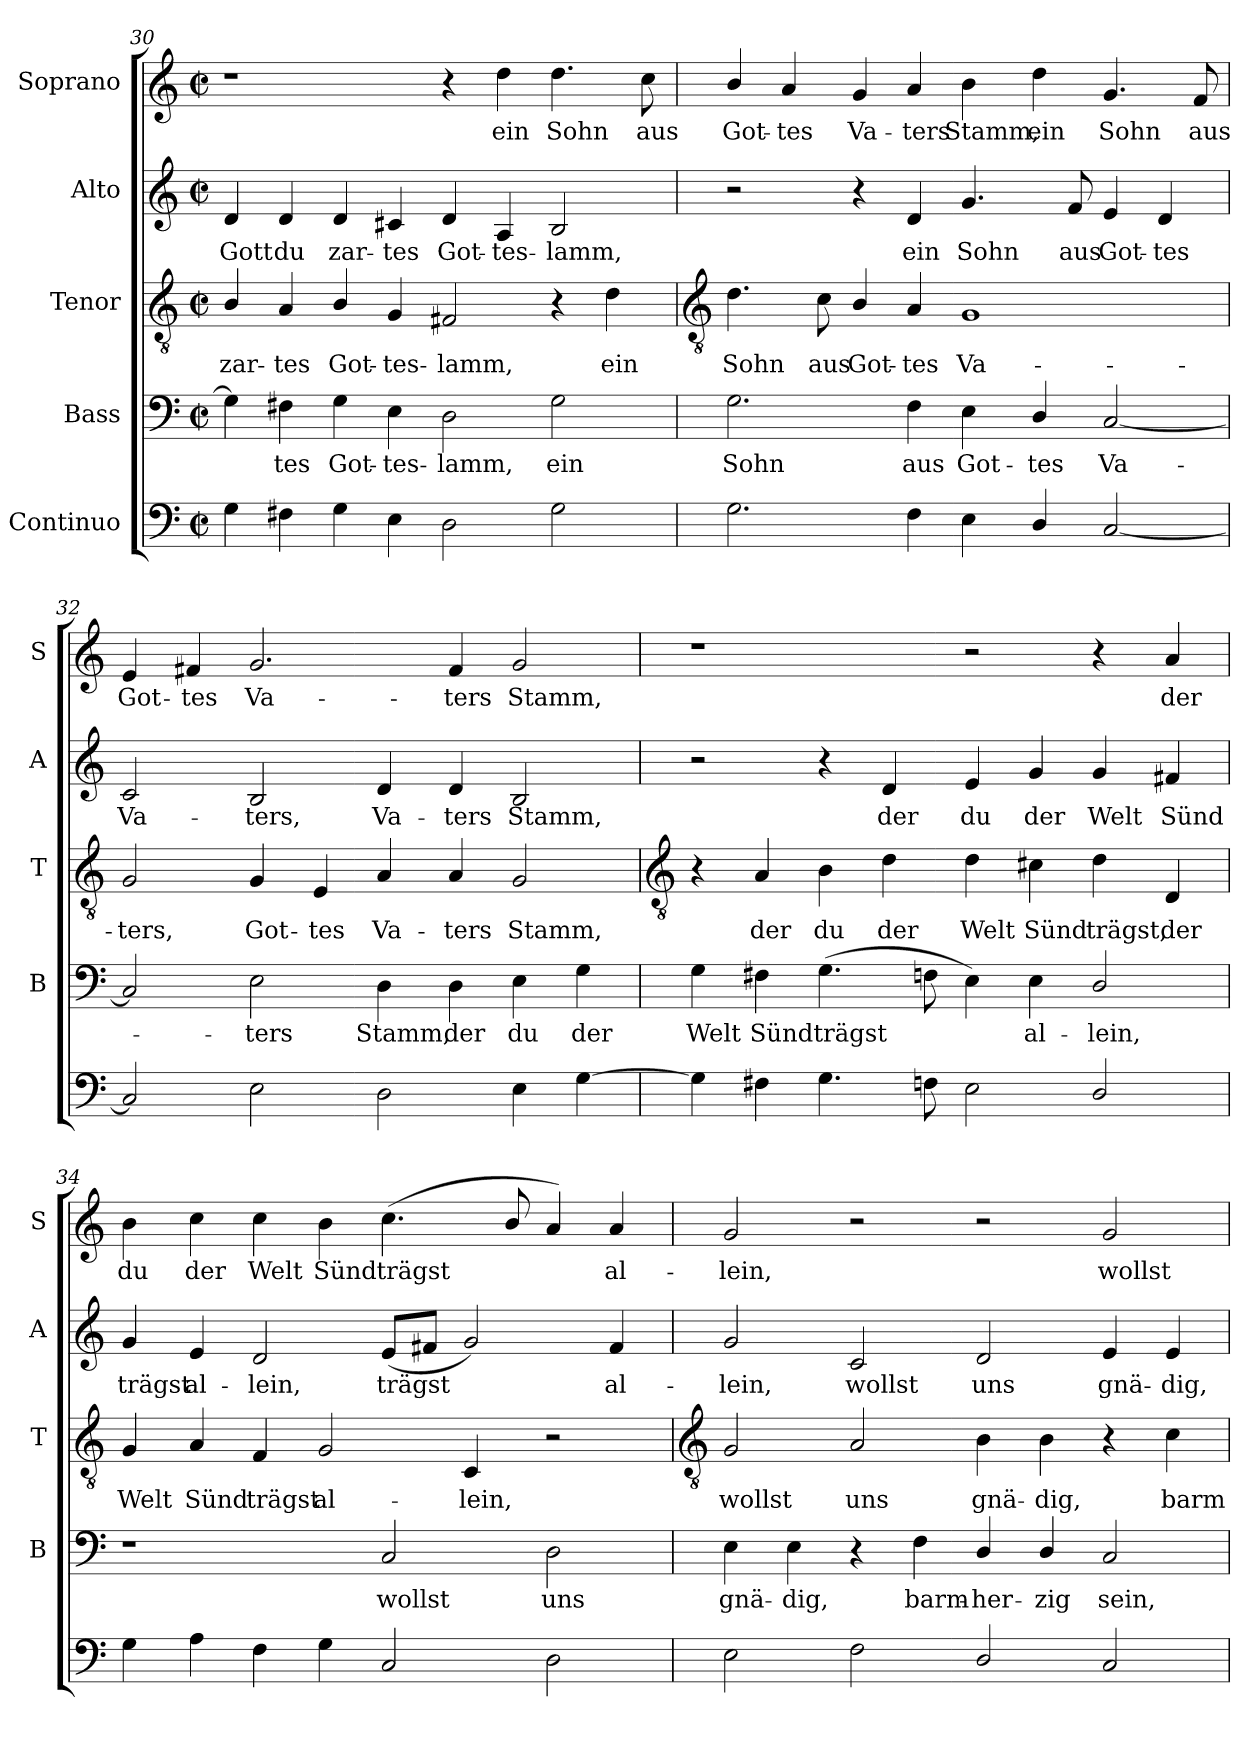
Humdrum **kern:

**kern	**kern	**text	**kern	**text	**kern	**text	**kern	**text
*part5	*part4	*part4	*part3	*part3	*part2	*part2	*part1	*part1
*staff5	*staff4	*staff4	*staff3	*staff3	*staff2	*staff2	*staff1	*staff1
*I"Continuo	*I"Bass	*	*I"Tenor	*	*I"Alto	*	*I"Soprano	*
*	*I'B	*	*I'T	*	*I'A	*	*I'S	*
*clefF4	*clefF4	*	*clefGv2	*	*clefG2	*	*clefG2	*
*k[]	*k[]	*	*k[]	*	*k[]	*	*k[]	*
*C:	*C:	*	*C:	*	*C:	*	*C:	*
*M4/2	*M4/2	*	*M4/2	*	*M4/2	*	*M4/2	*
*met(c|)	*met(c|)	*	*met(c|)	*	*met(c|)	*	*met(c|)	*
=30	=30	=30	=30	=30	=30	=30	=30	=30
!	!	!	!	!LO:LY:b	!	!LO:LY:b	!	!
4G	4G]	.	4B/	zar-	4d	Gott	1r	.
!	!	!LO:LY:b	!	!LO:LY:b	!	!LO:LY:b	!	!
4F#X	4F#X	tes	4A	-tes	4d	du	.	.
!	!	!LO:LY:b	!	!LO:LY:b	!	!LO:LY:b	!	!
4G	4G	Got-	4B/	Got-	4d	zar-	.	.
!	!	!LO:LY:b	!	!LO:LY:b	!	!LO:LY:b	!	!
4E	4E	-tes-	4G	-tes-	4c#X	-tes	.	.
!	!	!LO:LY:b	!	!LO:LY:b	!	!LO:LY:b	!	!
2D	2D	-lamm,	2F#X	-lamm,	4d	Got-	4r	.
!	!	!	!	!	!	!LO:LY:b	!	!LO:LY:b
.	.	.	.	.	4A	-tes-	4dd	ein
!	!	!LO:LY:b	!	!	!	!LO:LY:b	!	!LO:LY:b
2G	2G	ein	4r	.	2B	-lamm,	4.dd	Sohn
!	!	!	!	!LO:LY:b	!	!	!	!
.	.	.	4d	ein	.	.	.	.
!	!	!	!	!	!	!	!	!LO:LY:b
.	.	.	.	.	.	.	8cc	aus
!!LO:LB:g=z
=31	=31	=31	=31	=31	=31	=31	=31	=31
*	*	*	*clefGv2	*	*	*	*	*
!	!	!LO:LY:b	!	!LO:LY:b	!	!	!	!LO:LY:b
2.G	2.G	Sohn	4.d	Sohn	2r	.	4b/	Got-
!	!	!	!	!	!	!	!	!LO:LY:b
.	.	.	.	.	.	.	4a	-tes
!	!	!	!	!LO:LY:b	!	!	!	!
.	.	.	8c	aus	.	.	.	.
!	!	!	!	!LO:LY:b	!	!	!	!LO:LY:b
.	.	.	4B/	Got-	4r	.	4g	Va-
!	!	!LO:LY:b	!	!LO:LY:b	!	!LO:LY:b	!	!LO:LY:b
4F	4F	aus	4A	-tes	4d	ein	4a	-ters
!	!	!LO:LY:b	!	!LO:LY:b	!	!LO:LY:b	!	!LO:LY:b
4E	4E	Got-	1G	Va-	4.g	Sohn	4b	Stamm,
!	!	!LO:LY:b	!	!	!	!	!	!LO:LY:b
4D/	4D/	-tes	.	.	.	.	4dd	ein
!	!	!	!	!	!	!LO:LY:b	!	!
.	.	.	.	.	8f	aus	.	.
!	!	!LO:LY:b	!	!	!	!LO:LY:b	!	!LO:LY:b
[2C	[2C	Va-	.	.	4e	Got-	4.g	Sohn
!	!	!	!	!	!	!LO:LY:b	!	!
.	.	.	.	.	4d	-tes	.	.
!	!	!	!	!	!	!	!	!LO:LY:b
.	.	.	.	.	.	.	8f	aus
=32	=32	=32	=32	=32	=32	=32	=32	=32
!	!	!	!	!LO:LY:b	!	!LO:LY:b	!	!LO:LY:b
2C]	2C]	.	2G	-ters,	2c	Va-	4e	Got-
!	!	!	!	!	!	!	!	!LO:LY:b
.	.	.	.	.	.	.	4f#X	-tes
!	!	!LO:LY:b	!	!LO:LY:b	!	!LO:LY:b	!	!LO:LY:b
2E	2E	ters	4G	Got-	2B	-ters,	2.g	Va-
!	!	!	!	!LO:LY:b	!	!	!	!
.	.	.	4E	-tes	.	.	.	.
!	!	!LO:LY:b	!	!LO:LY:b	!	!LO:LY:b	!	!
2D	4D	Stamm,	4A	Va-	4d	Va-	.	.
!	!	!LO:LY:b	!	!LO:LY:b	!	!LO:LY:b	!	!LO:LY:b
.	4D	der	4A	-ters	4d	-ters	4f#	-ters
!	!	!LO:LY:b	!	!LO:LY:b	!	!LO:LY:b	!	!LO:LY:b
4E	4E	du	2G	Stamm,	2B	Stamm,	2g	Stamm,
!	!	!LO:LY:b	!	!	!	!	!	!
[4G	4G	der	.	.	.	.	.	.
!!LO:LB:g=z
=33	=33	=33	=33	=33	=33	=33	=33	=33
*	*	*	*clefGv2	*	*	*	*	*
!	!	!LO:LY:b	!	!	!	!	!	!
4G]	4G	Welt	4r	.	2r	.	1r	.
!	!	!LO:LY:b	!	!LO:LY:b	!	!	!	!
4F#X	4F#X	Sünd	4A	der	.	.	.	.
!	!	!LO:LY:b	!	!LO:LY:b	!	!	!	!
4.G	(>4.G	trägst	4B	du	4r	.	.	.
!	!	!	!	!LO:LY:b	!	!LO:LY:b	!	!
.	.	.	4d	der	4d	der	.	.
8Fn	8Fn	.	.	.	.	.	.	.
!	!	!	!	!LO:LY:b	!	!LO:LY:b	!	!
2E	4E)	.	4d	Welt	4e	du	2r	.
!	!	!LO:LY:b	!	!LO:LY:b	!	!LO:LY:b	!	!
.	4E	al-	4c#X	Sünd	4g	der	.	.
!	!	!LO:LY:b	!	!LO:LY:b	!	!LO:LY:b	!	!
2D/	2D/	-lein,	4d	trägst,	4g	Welt	4r	.
!	!	!	!	!LO:LY:b	!	!LO:LY:b	!	!LO:LY:b
.	.	.	4D	der	4f#X	Sünd	4a	der
=34	=34	=34	=34	=34	=34	=34	=34	=34
!	!	!	!	!LO:LY:b	!	!LO:LY:b	!	!LO:LY:b
4G	1r	.	4G	Welt	4g	trägst	4b	du
!	!	!	!	!LO:LY:b	!	!LO:LY:b	!	!LO:LY:b
4A	.	.	4A	Sünd	4e	al-	4cc	der
!	!	!	!	!LO:LY:b	!	!LO:LY:b	!	!LO:LY:b
4F	.	.	4F	trägst	2d	-lein,	4cc	Welt
!	!	!	!	!LO:LY:b	!	!	!	!LO:LY:b
4G	.	.	2G	al-	.	.	4b	Sünd
!	!	!LO:LY:b	!	!	!	!LO:LY:b	!	!LO:LY:b
2C	2C	wollst	.	.	(<8eL	trägst	(<4.cc	trägst
.	.	.	.	.	8f#XJ	.	.	.
!	!	!	!	!LO:LY:b	!	!	!	!
.	.	.	4C	-lein,	2g)	.	.	.
.	.	.	.	.	.	.	8b/	.
!	!	!LO:LY:b	!	!	!	!	!	!
2D	2D	uns	2r	.	.	.	4a)	.
!	!	!	!	!	!	!LO:LY:b	!	!LO:LY:b
.	.	.	.	.	4f#	al-	4a	al-
!!LO:LB:g=z
=35	=35	=35	=35	=35	=35	=35	=35	=35
*	*	*	*clefGv2	*	*	*	*	*
!	!	!LO:LY:b	!	!LO:LY:b	!	!LO:LY:b	!	!LO:LY:b
2E	4E	gnä-	2G	wollst	2g	-lein,	2g	-lein,
!	!	!LO:LY:b	!	!	!	!	!	!
.	4E	-dig,	.	.	.	.	.	.
!	!	!	!	!LO:LY:b	!	!LO:LY:b	!	!
2F	4r	.	2A	uns	2c	wollst	2r	.
!	!	!LO:LY:b	!	!	!	!	!	!
.	4F	barm-	.	.	.	.	.	.
!	!	!LO:LY:b	!	!LO:LY:b	!	!LO:LY:b	!	!
2D/	4D/	-her-	4B	gnä-	2d	uns	2r	.
!	!	!LO:LY:b	!	!LO:LY:b	!	!	!	!
.	4D/	-zig	4B	-dig,	.	.	.	.
!	!	!LO:LY:b	!	!	!	!LO:LY:b	!	!LO:LY:b
2C	2C	sein,	4r	.	4e	gnä-	2g	wollst
!	!	!	!	!LO:LY:b	!	!LO:LY:b	!	!
.	.	.	4c	barm-	4e	-dig,	.	.
=	=	=	=	=	=	=	=	=
*-	*-	*-	*-	*-	*-	*-	*-	*-
